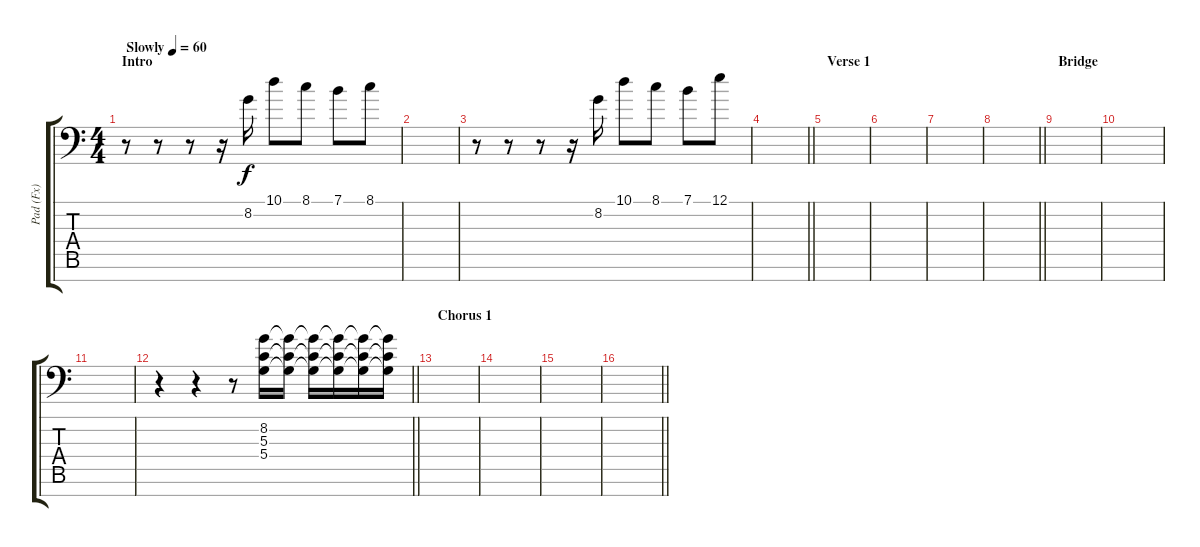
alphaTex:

\track ("Pad (Fx)" "Pad (Fx)") {instrument pad1newage}
\staff {score tabs}
\tuning (E4 B3 G3 D3 A2 E2 C-1) {hide}
\ts (4 4)
\section ("" "Intro")
\tempo (60 "Slowly")
\clef f4
\ks c
r.8{dy f instrument pad1newage} r.8 r.8 r.16 8.2.16 10.1.8 8.1.8 7.1.8 8.1.8 |
|
r.8 r.8 r.8 r.16 8.2.16 10.1.8 8.1.8 7.1.8 12.1.8 |
\barLineRight lightlight
|
\section ("" "Verse 1")
|
|
|
\barLineRight lightlight
|
\section ("" "Bridge")
|
|
|
\barLineRight lightlight
r.4 r.4 r.8 (8.2 5.3 5.4).16 (8.2{t} 5.3{t} 5.4{t}).16 (8.2{t} 5.3{t} 5.4{t}).16 (8.2{t} 5.3{t} 5.4{t}).16 (8.2{t} 5.3{t} 5.4{t}).16 (8.2{t} 5.3{t} 5.4{t}).16 |
\section ("" "Chorus 1")
|
|
|
\barLineRight lightlight
